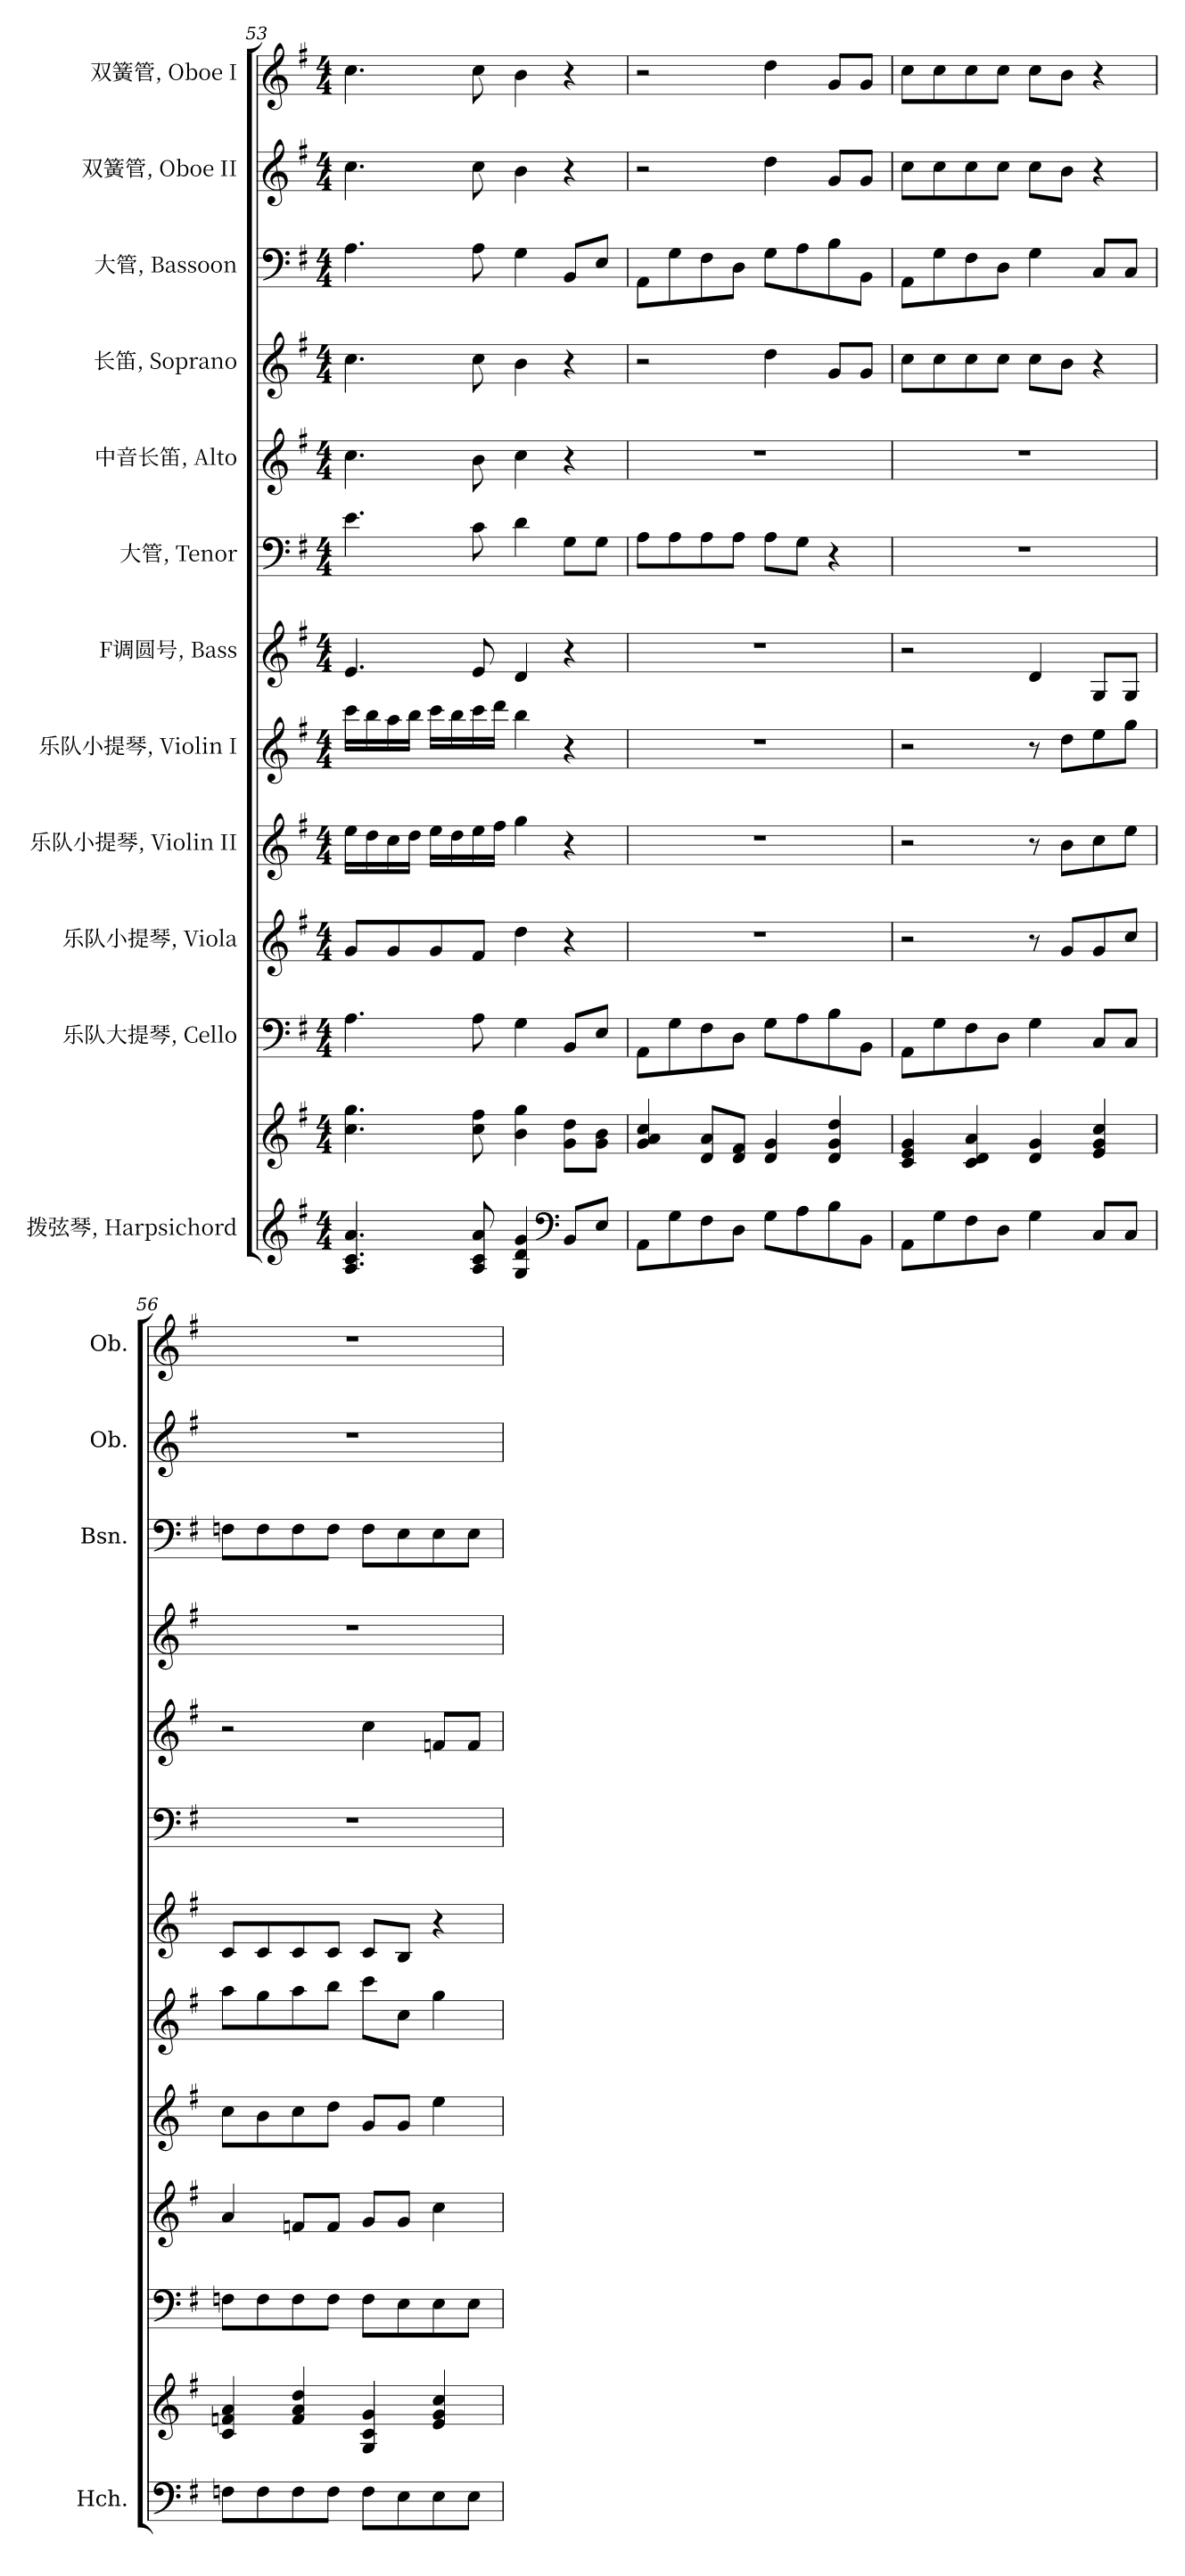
**kern	**kern	**kern	**kern	**kern	**kern	**kern	**kern	**kern	**kern	**kern	**kern	**kern
*part12	*part12	*part11	*part10	*part9	*part8	*part7	*part6	*part5	*part4	*part3	*part2	*part1
*staff13	*staff12	*staff11	*staff10	*staff9	*staff8	*staff7	*staff6	*staff5	*staff4	*staff3	*staff2	*staff1
*I"拨弦琴, Harpsichord	*	*I"乐队大提琴, Cello	*I"乐队小提琴, Viola	*I"乐队小提琴, Violin II	*I"乐队小提琴, Violin I	*I"F调圆号, Bass	*I"大管, Tenor	*I"中音长笛, Alto	*I"长笛, Soprano	*I"大管, Bassoon	*I"双簧管, Oboe II	*I"双簧管, Oboe I
*I'Hch.	*	*	*	*	*	*	*	*	*	*I'Bsn.	*I'Ob.	*I'Ob.
*clefG2	*clefG2	*clefF4	*clefG2	*clefG2	*clefG2	*clefG2	*clefF4	*clefG2	*clefG2	*clefF4	*clefG2	*clefG2
*	*	*	*	*	*	*ITrd4c7	*	*ITrd3c5	*	*	*	*
*k[f#]	*k[f#]	*k[f#]	*k[f#]	*k[f#]	*k[f#]	*k[]	*k[f#]	*k[f#c#]	*k[f#]	*k[f#]	*k[f#]	*k[f#]
*M4/4	*M4/4	*M4/4	*M4/4	*M4/4	*M4/4	*M4/4	*M4/4	*M4/4	*M4/4	*M4/4	*M4/4	*M4/4
=53	=53	=53	=53	=53	=53	=53	=53	=53	=53	=53	=53	=53
4.A/ 4.c/ 4.a/	4.cc\ 4.gg\	4.A\	8g/L	16ee\LL	16ccc\LL	4.A/	4.e\	4.g\	4.cc\	4.A\	4.cc\	4.cc\
.	.	.	.	16dd\	16bb\	.	.	.	.	.	.	.
.	.	.	8g/	16cc\	16aa\	.	.	.	.	.	.	.
.	.	.	.	16dd\JJ	16bb\JJ	.	.	.	.	.	.	.
.	.	.	8g/	16ee\LL	16ccc\LL	.	.	.	.	.	.	.
.	.	.	.	16dd\	16bb\	.	.	.	.	.	.	.
8A/ 8c/ 8a/	8cc\ 8ff#\	8A\	8f#/J	16ee\	16ccc\	8A/	8c\	8f#\	8cc\	8A\	8cc\	8cc\
.	.	.	.	16ff#\JJ	16ddd\JJ	.	.	.	.	.	.	.
4G/ 4d/ 4g/	4b\ 4gg\	4G\	4dd\	4gg\	4bb\	4G/	4d\	4g\	4b\	4G\	4b\	4b\
*clefF4	*	*	*	*	*	*	*	*	*	*	*	*
8BB/L	8g\ 8dd\L	8BB/L	4r	4r	4r	4r	8G\L	4r	4r	8BB/L	4r	4r
8E/J	8g\ 8b\J	8E/J	.	.	.	.	8G\J	.	.	8E/J	.	.
!!LO:PB:g=z
=54	=54	=54	=54	=54	=54	=54	=54	=54	=54	=54	=54	=54
8AA\L	4g/ 4a/ 4cc/	8AA\L	1r	1r	1r	1r	8A\L	1r	2r	8AA\L	2r	2r
8G\	.	8G\	.	.	.	.	8A\	.	.	8G\	.	.
8F#\	8d/ 8a/L	8F#\	.	.	.	.	8A\	.	.	8F#\	.	.
8D\J	8d/ 8f#/J	8D\J	.	.	.	.	8A\J	.	.	8D\J	.	.
8G\L	4d/ 4g/	8G\L	.	.	.	.	8A\L	.	4dd\	8G\L	4dd\	4dd\
8A\	.	8A\	.	.	.	.	8G\J	.	.	8A\	.	.
8B\	4d/ 4g/ 4dd/	8B\	.	.	.	.	4r	.	8g/L	8B\	8g/L	8g/L
8BB\J	.	8BB\J	.	.	.	.	.	.	8g/J	8BB\J	8g/J	8g/J
=55	=55	=55	=55	=55	=55	=55	=55	=55	=55	=55	=55	=55
8AA\L	4c/ 4e/ 4g/	8AA\L	2r	2r	2r	2r	1r	1r	8cc\L	8AA\L	8cc\L	8cc\L
8G\	.	8G\	.	.	.	.	.	.	8cc\	8G\	8cc\	8cc\
8F#\	4c/ 4d/ 4a/	8F#\	.	.	.	.	.	.	8cc\	8F#\	8cc\	8cc\
8D\J	.	8D\J	.	.	.	.	.	.	8cc\J	8D\J	8cc\J	8cc\J
4G\	4d/ 4g/	4G\	8r	8r	8r	4G/	.	.	8cc\L	4G\	8cc\L	8cc\L
.	.	.	8g/L	8b\L	8dd\L	.	.	.	8b\J	.	8b\J	8b\J
8C/L	4e/ 4g/ 4cc/	8C/L	8g/	8cc\	8ee\	8C/L	.	.	4r	8C/L	4r	4r
8C/J	.	8C/J	8cc/J	8ee\J	8gg\J	8C/J	.	.	.	8C/J	.	.
=56	=56	=56	=56	=56	=56	=56	=56	=56	=56	=56	=56	=56
8Fn\L	4c/ 4fn/ 4a/	8Fn\L	4a/	8cc\L	8aa\L	8F/L	1r	2r	1r	8Fn\L	1r	1r
8F\	.	8F\	.	8b\	8gg\	8F/	.	.	.	8F\	.	.
8F\	4f/ 4a/ 4dd/	8F\	8fn/L	8cc\	8aa\	8F/	.	.	.	8F\	.	.
8F\J	.	8F\J	8f/J	8dd\J	8bb\J	8F/J	.	.	.	8F\J	.	.
8F\L	4G/ 4c/ 4g/	8F\L	8g/L	8g/L	8ccc\L	8F/L	.	4g\	.	8F\L	.	.
8E\	.	8E\	8g/J	8g/J	8cc\J	8E/J	.	.	.	8E\	.	.
8E\	4e/ 4g/ 4cc/	8E\	4cc\	4ee\	4gg\	4r	.	8cn/L	.	8E\	.	.
8E\J	.	8E\J	.	.	.	.	.	8c/J	.	8E\J	.	.
=	=	=	=	=	=	=	=	=	=	=	=	=
*-	*-	*-	*-	*-	*-	*-	*-	*-	*-	*-	*-	*-
